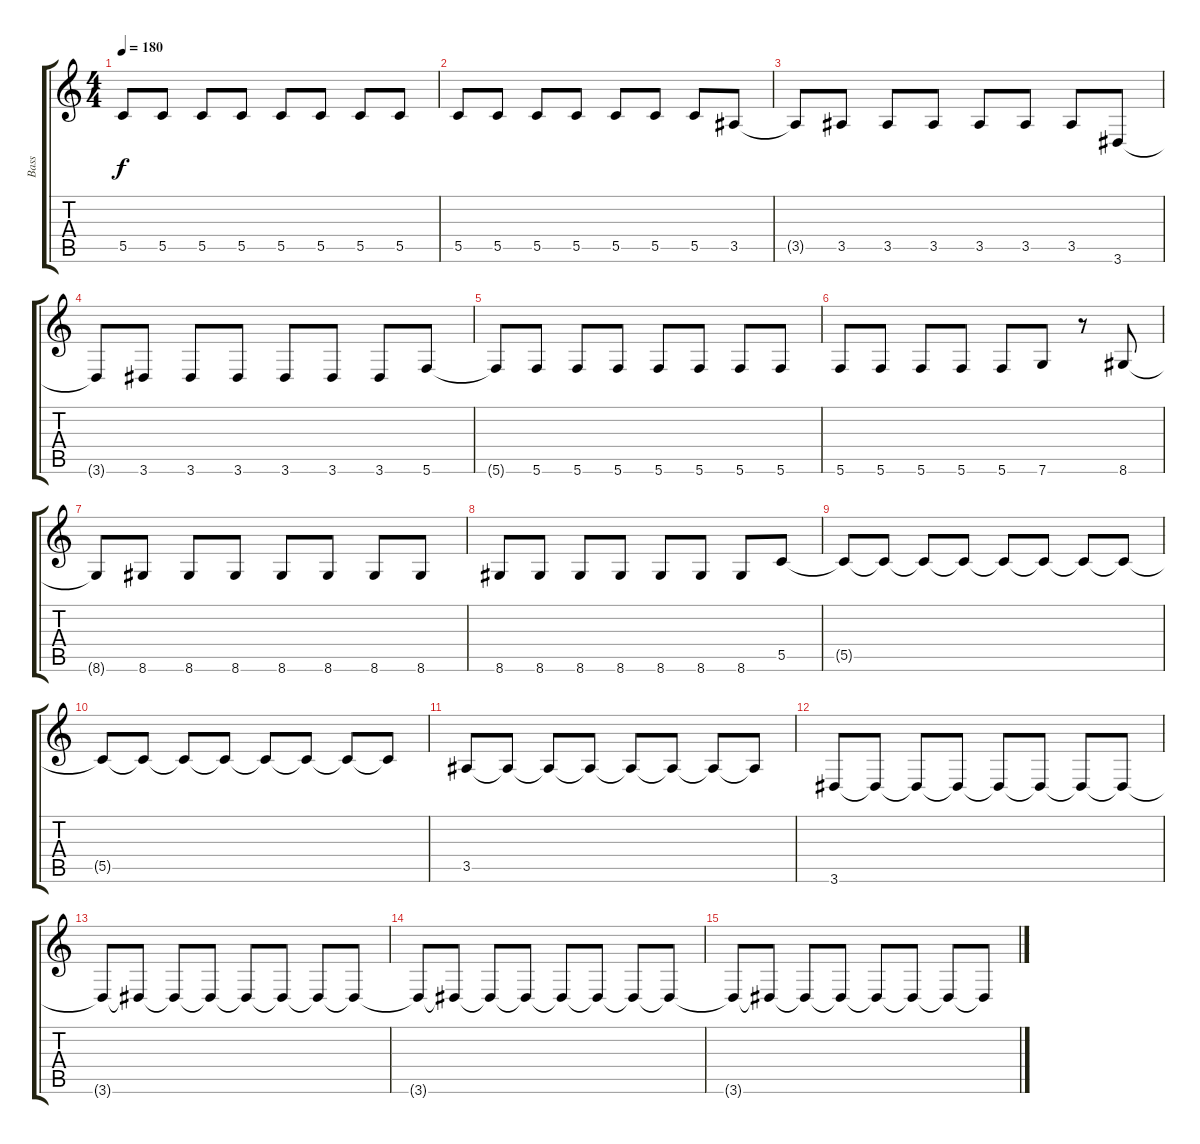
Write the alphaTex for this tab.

\track ("Bass" "Bass") {instrument electricbasspick}
\staff {score tabs}
\tuning (D4 A3 F3 C3 G2 C2) {hide}
\ts (4 4)
\tempo 180
\clef g2
\ks c
5.5{t}.8{dy f} 5.5.8 5.5.8 5.5.8 5.5.8 5.5.8 5.5.8 5.5.8 |
5.5.8 5.5.8 5.5.8 5.5.8 5.5.8 5.5.8 5.5.8 3.5.8 |
3.5{t}.8 3.5.8 3.5.8 3.5.8 3.5.8 3.5.8 3.5.8 3.6.8 |
3.6{t}.8 3.6.8 3.6.8 3.6.8 3.6.8 3.6.8 3.6.8 5.6.8 |
5.6{t}.8 5.6.8 5.6.8 5.6.8 5.6.8 5.6.8 5.6.8 5.6.8 |
5.6.8 5.6.8 5.6.8 5.6.8 5.6.8 7.6.8 r.8 8.6.8 |
8.6{t}.8 8.6.8 8.6.8 8.6.8 8.6.8 8.6.8 8.6.8 8.6.8 |
8.6.8 8.6.8 8.6.8 8.6.8 8.6.8 8.6.8 8.6.8 5.5.8 |
5.5{t}.8 5.5{t}.8 5.5{t}.8 5.5{t}.8 5.5{t}.8 5.5{t}.8 5.5{t}.8 5.5{t}.8 |
5.5{t}.8 5.5{t}.8 5.5{t}.8 5.5{t}.8 5.5{t}.8 5.5{t}.8 5.5{t}.8 5.5{t}.8 |
3.5.8 3.5{t}.8 3.5{t}.8 3.5{t}.8 3.5{t}.8 3.5{t}.8 3.5{t}.8 3.5{t}.8 |
3.6.8 3.6{t}.8 3.6{t}.8 3.6{t}.8 3.6{t}.8 3.6{t}.8 3.6{t}.8 3.6{t}.8 |
3.6{t}.8 3.6{t}.8 3.6{t}.8 3.6{t}.8 3.6{t}.8 3.6{t}.8 3.6{t}.8 3.6{t}.8 |
3.6{t}.8 3.6{t}.8 3.6{t}.8 3.6{t}.8 3.6{t}.8 3.6{t}.8 3.6{t}.8 3.6{t}.8 |
3.6{t}.8 3.6{t}.8 3.6{t}.8 3.6{t}.8 3.6{t}.8 3.6{t}.8 3.6{t}.8 3.6{t}.8
